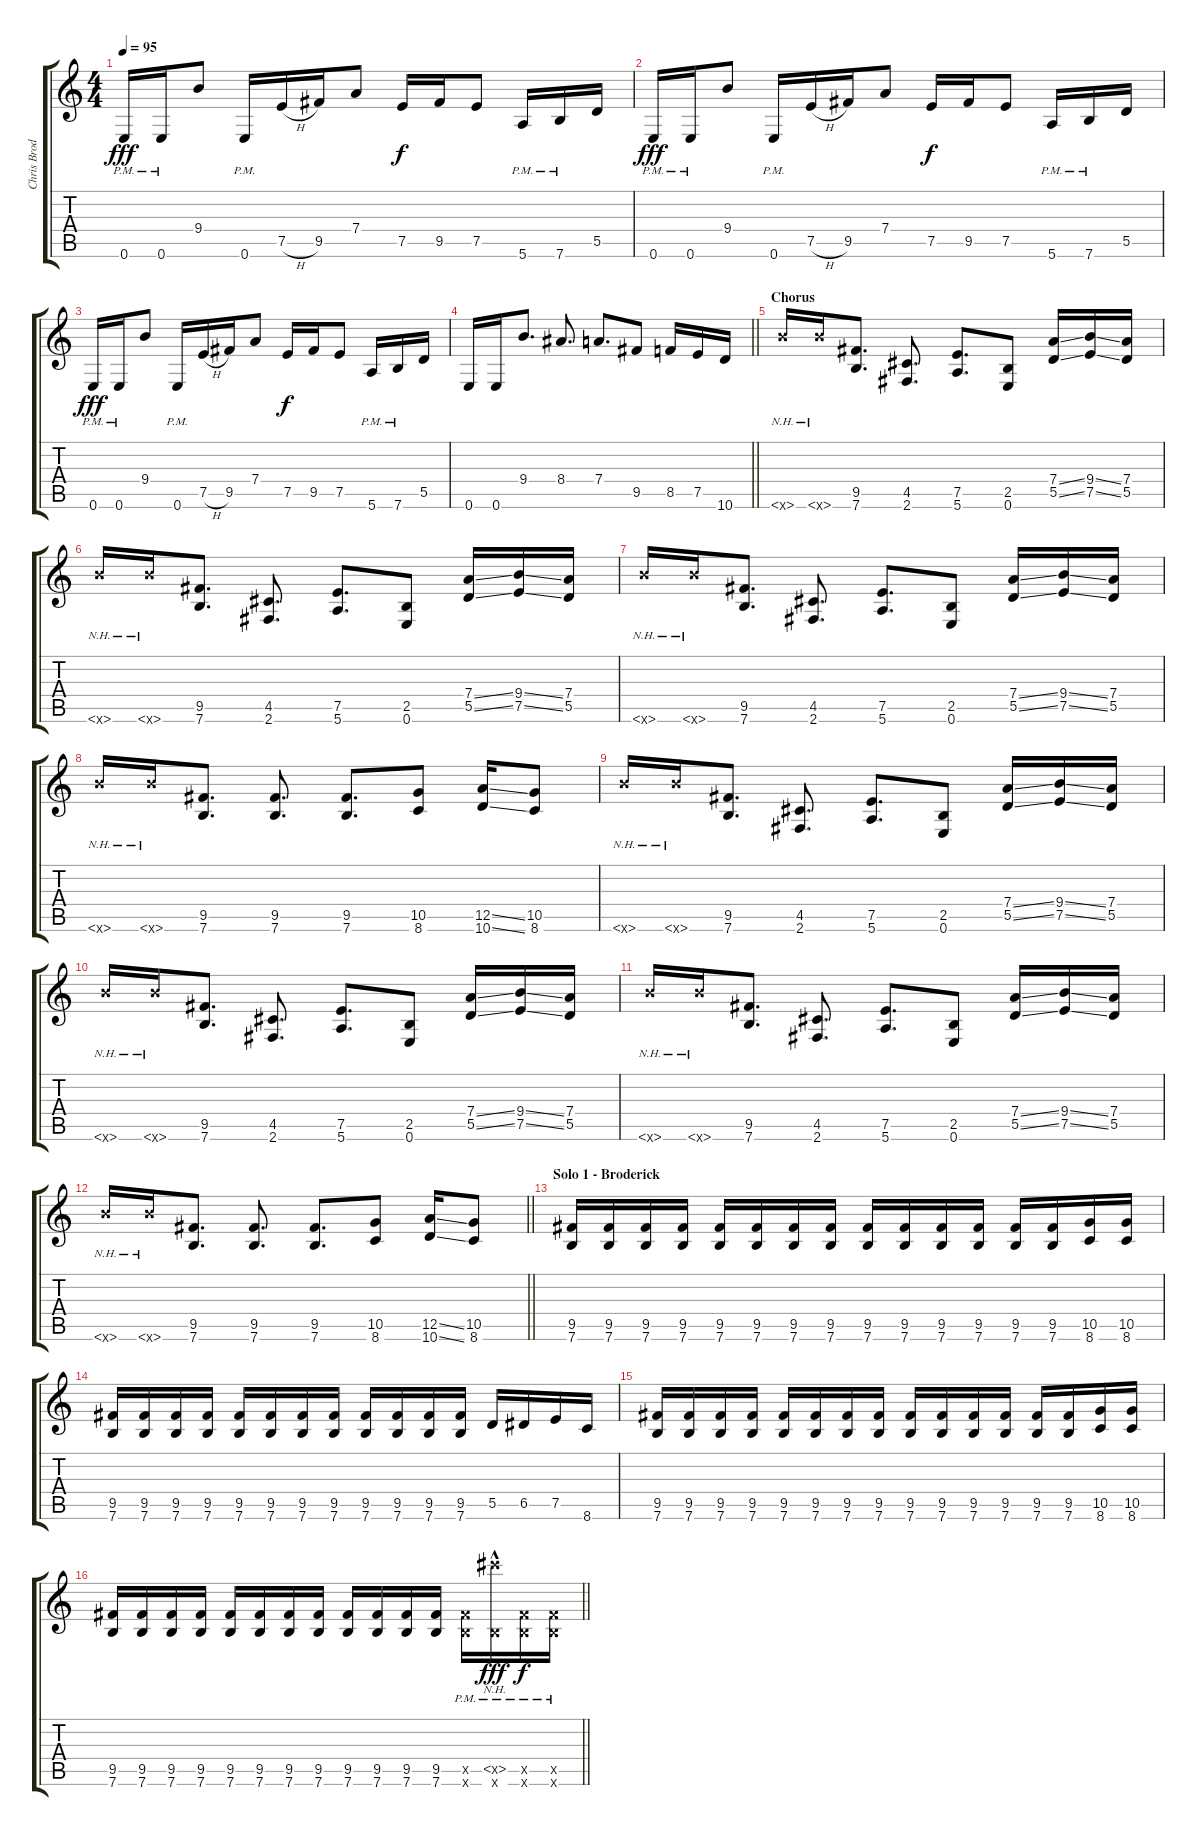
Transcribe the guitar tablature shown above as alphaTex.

\track ("Chris Broderick" "Chris Brod") {instrument distortionguitar}
\staff {score tabs}
\tuning (E4 B3 G3 D3 A2 E2) {hide}
\ts (4 4)
\tempo 95
\clef g2
\ks c
0.6{pm}.16{dy fff} 0.6{pm}.16 9.4.8 0.6{pm}.16 7.5{h}.16 9.5.16 7.4.8 7.5.16{dy f} 9.5.16 7.5.8 5.6{pm}.16 7.6{pm}.16 5.5.16 |
0.6{pm}.16{dy fff} 0.6{pm}.16 9.4.8 0.6{pm}.16 7.5{h}.16 9.5.16 7.4.8 7.5.16{dy f} 9.5.16 7.5.8 5.6{pm}.16 7.6{pm}.16 5.5.16 |
0.6{pm}.16{dy fff} 0.6{pm}.16 9.4.8 0.6{pm}.16 7.5{h}.16 9.5.16 7.4.8 7.5.16{dy f} 9.5.16 7.5.8 5.6{pm}.16 7.6{pm}.16 5.5.16 |
\barLineRight lightlight
0.6.16 0.6.16 9.4.8{d} 8.4.8{d} 7.4.8{d} 9.5.8 8.5.16 7.5.16 10.6.16 |
\section ("" "Chorus")
7.6{nh x}.16 7.6{nh x}.16 (9.5 7.6).8{d} (4.5 2.6).8{d} (7.5 5.6).8{d} (2.5 0.6).8 (7.4{ss} 5.5{ss}).16 (9.4{ss} 7.5{ss}).16 (7.4 5.5).16 |
7.6{nh x}.16 7.6{nh x}.16 (9.5 7.6).8{d} (4.5 2.6).8{d} (7.5 5.6).8{d} (2.5 0.6).8 (7.4{ss} 5.5{ss}).16 (9.4{ss} 7.5{ss}).16 (7.4 5.5).16 |
7.6{nh x}.16 7.6{nh x}.16 (9.5 7.6).8{d} (4.5 2.6).8{d} (7.5 5.6).8{d} (2.5 0.6).8 (7.4{ss} 5.5{ss}).16 (9.4{ss} 7.5{ss}).16 (7.4 5.5).16 |
7.6{nh x}.16 7.6{nh x}.16 (9.5 7.6).8{d} (9.5 7.6).8{d} (9.5 7.6).8{d} (10.5 8.6).8 (12.5{ss} 10.6{ss}).16 (10.5 8.6).8 |
7.6{nh x}.16 7.6{nh x}.16 (9.5 7.6).8{d} (4.5 2.6).8{d} (7.5 5.6).8{d} (2.5 0.6).8 (7.4{ss} 5.5{ss}).16 (9.4{ss} 7.5{ss}).16 (7.4 5.5).16 |
7.6{nh x}.16 7.6{nh x}.16 (9.5 7.6).8{d} (4.5 2.6).8{d} (7.5 5.6).8{d} (2.5 0.6).8 (7.4{ss} 5.5{ss}).16 (9.4{ss} 7.5{ss}).16 (7.4 5.5).16 |
7.6{nh x}.16 7.6{nh x}.16 (9.5 7.6).8{d} (4.5 2.6).8{d} (7.5 5.6).8{d} (2.5 0.6).8 (7.4{ss} 5.5{ss}).16 (9.4{ss} 7.5{ss}).16 (7.4 5.5).16 |
\barLineRight lightlight
7.6{nh x}.16 7.6{nh x}.16 (9.5 7.6).8{d} (9.5 7.6).8{d} (9.5 7.6).8{d} (10.5 8.6).8 (12.5{ss} 10.6{ss}).16 (10.5 8.6).8 |
\section ("" "Solo 1 - Broderick")
(9.5 7.6).16 (9.5 7.6).16 (9.5 7.6).16 (9.5 7.6).16 (9.5 7.6).16 (9.5 7.6).16 (9.5 7.6).16 (9.5 7.6).16 (9.5 7.6).16 (9.5 7.6).16 (9.5 7.6).16 (9.5 7.6).16 (9.5 7.6).16 (9.5 7.6).16 (10.5 8.6).16 (10.5 8.6).16 |
(9.5 7.6).16 (9.5 7.6).16 (9.5 7.6).16 (9.5 7.6).16 (9.5 7.6).16 (9.5 7.6).16 (9.5 7.6).16 (9.5 7.6).16 (9.5 7.6).16 (9.5 7.6).16 (9.5 7.6).16 (9.5 7.6).16 5.5.16 6.5.16 7.5.16 8.6.16 |
(9.5 7.6).16 (9.5 7.6).16 (9.5 7.6).16 (9.5 7.6).16 (9.5 7.6).16 (9.5 7.6).16 (9.5 7.6).16 (9.5 7.6).16 (9.5 7.6).16 (9.5 7.6).16 (9.5 7.6).16 (9.5 7.6).16 (9.5 7.6).16 (9.5 7.6).16 (10.5 8.6).16 (10.5 8.6).16 |
\barLineRight lightlight
(9.5 7.6).16 (9.5 7.6).16 (9.5 7.6).16 (9.5 7.6).16 (9.5 7.6).16 (9.5 7.6).16 (9.5 7.6).16 (9.5 7.6).16 (9.5 7.6).16 (9.5 7.6).16 (9.5 7.6).16 (9.5 7.6).16 (9.5{pm x} 7.6{pm x}).16 (9.5{nh hac pm x} 7.6{pm x}).16{dy fff} (9.5{pm x} 7.6{pm x}).16{dy f} (9.5{pm x} 7.6{pm x}).16
